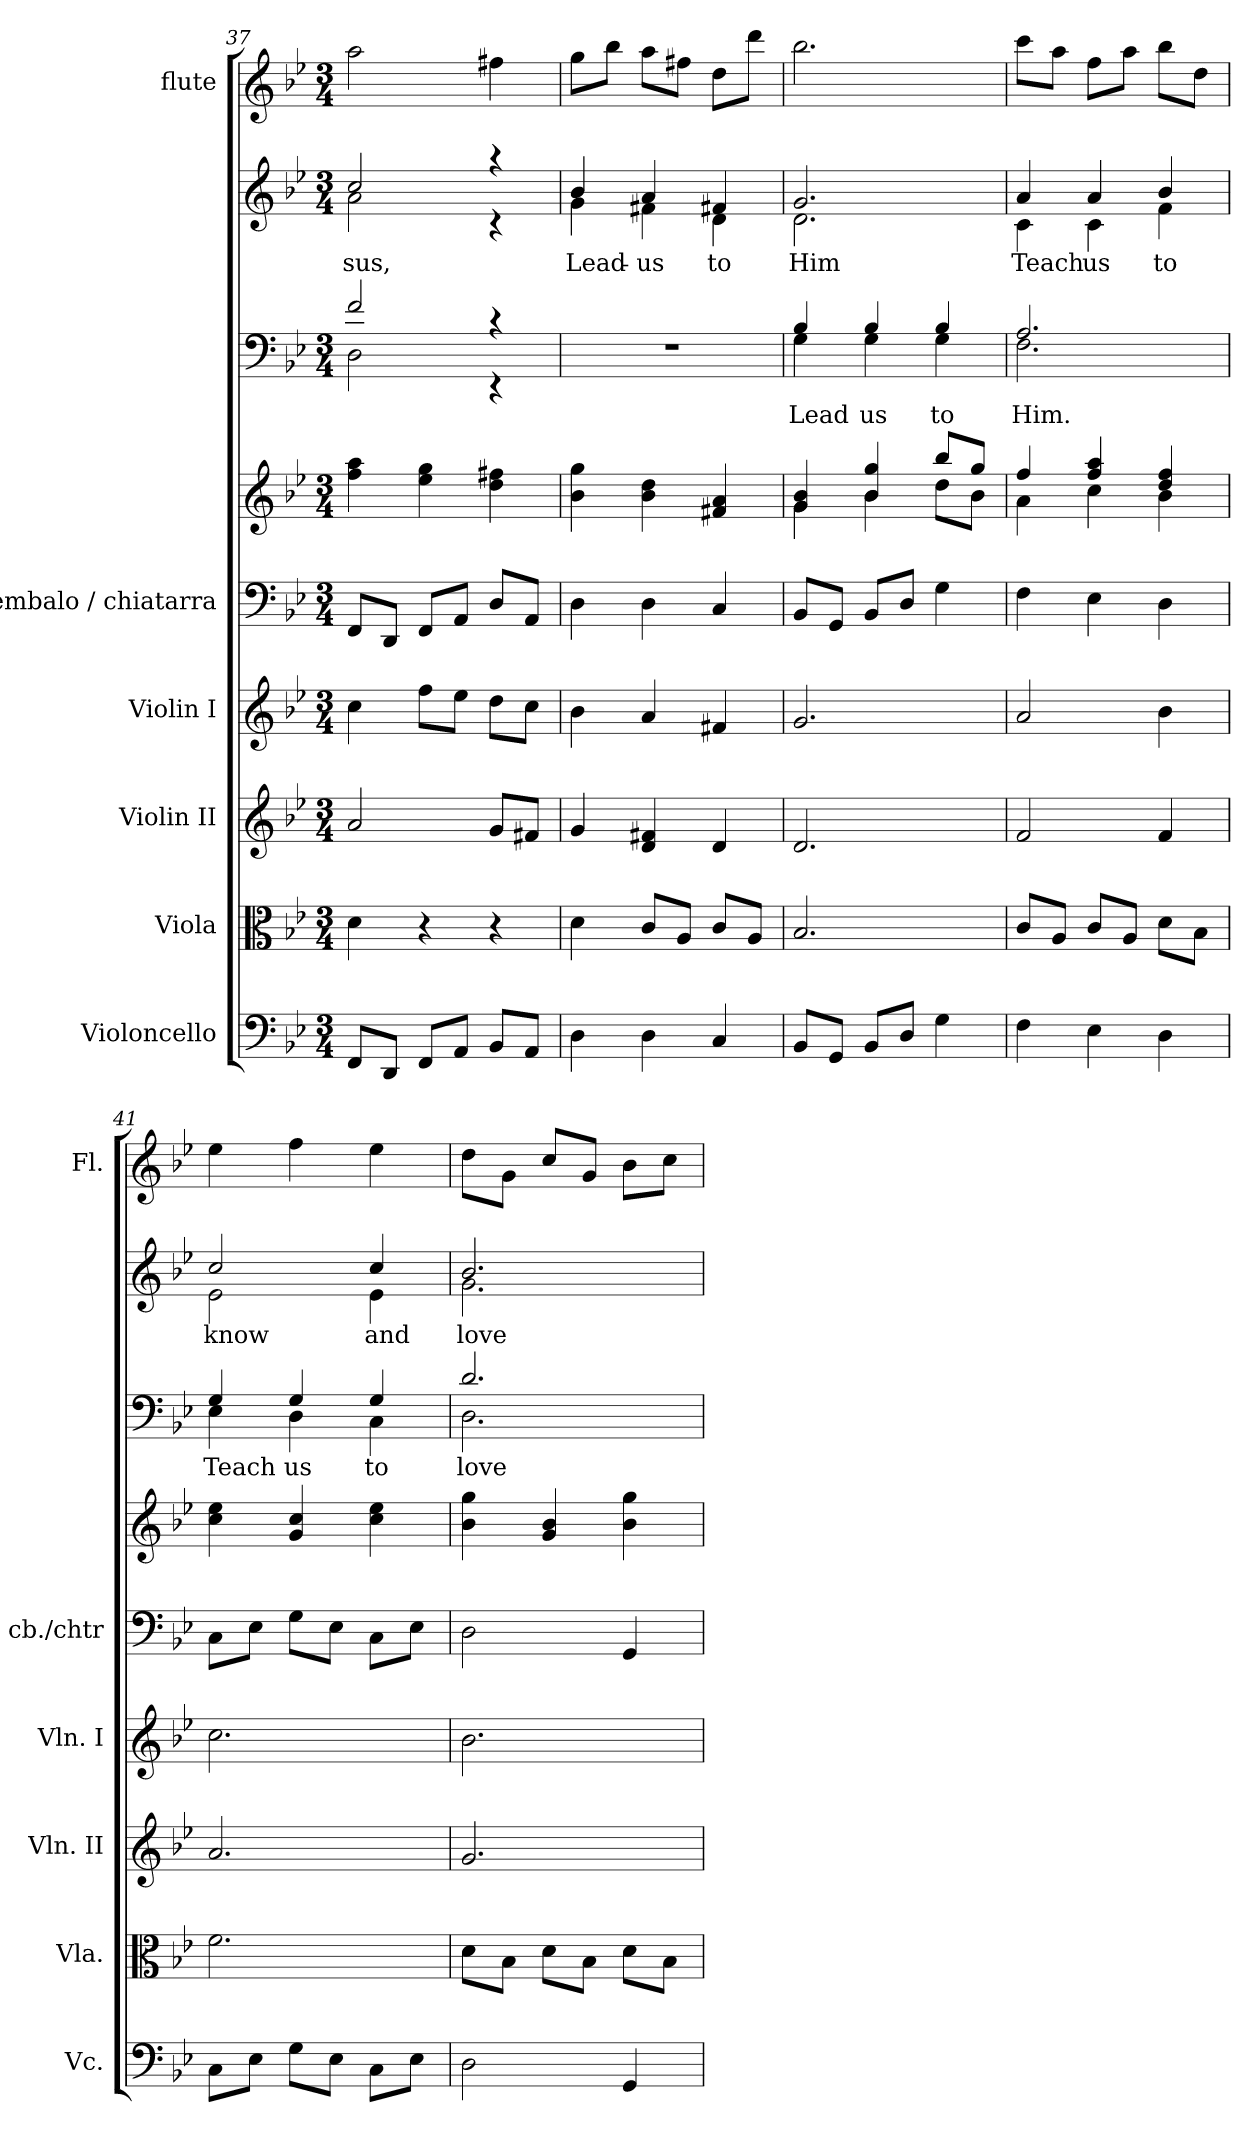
**kern	**kern	**kern	**kern	**kern	**kern	**kern	**text	**kern	**text	**kern
*part8	*part7	*part6	*part5	*part4	*part4	*part3	*part3	*part2	*part2	*part1
*staff9	*staff8	*staff7	*staff6	*staff5	*staff4	*staff3	*staff3	*staff2	*staff2	*staff1
*I"Violoncello	*I"Viola	*I"Violin II	*I"Violin I	*I"cembalo / chiatarra	*	*	*	*	*	*I"flute
*I'Vc.	*I'Vla.	*I'Vln. II	*I'Vln. I	*I'cb./chtr	*	*	*	*	*	*I'Fl.
!!LO:PB:g=z
*clefF4	*clefC3	*clefG2	*clefG2	*clefF4	*clefG2	*clefF4	*	*clefG2	*	*clefG2
*	*	*	*	*	*	*	*	*	*	*ITrd-7c-12
*k[b-e-]	*k[b-e-]	*k[b-e-]	*k[b-e-]	*k[b-e-]	*k[b-e-]	*k[b-e-]	*	*k[b-e-]	*	*k[b-e-]
*g:	*g:	*g:	*g:	*g:	*g:	*g:	*	*g:	*	*g:
*M3/4	*M3/4	*M3/4	*M3/4	*M3/4	*M3/4	*M3/4	*	*M3/4	*	*M3/4
=37	=37	=37	=37	=37	=37	=37	=37	=37	=37	=37
*	*	*	*	*	*	*^	*	*^	*	*
8FF/L	4d\	2a/	4cc\	8FF/L	4ff\ 4aa\	2f/	2D\	.	2cc/	2a\	-sus,	2aaa\
8DD/J	.	.	.	8DD/J	.	.	.	.	.	.	.	.
8FF/L	4r	.	8ff\L	8FF/L	4ee-\ 4gg\	.	.	.	.	.	.	.
8AA/J	.	.	8ee-\J	8AA/J	.	.	.	.	.	.	.	.
8BB-/L	4r	8g/L	8dd\L	8D/L	4dd\ 4ff#X\	4rc	4rEE	.	4raa	4rc	.	4fff#X\
8AA/J	.	8f#X/J	8cc\J	8AA/J	.	.	.	.	.	.	.	.
*	*	*	*	*	*	*v	*v	*	*	*	*	*
=38	=38	=38	=38	=38	=38	=38	=38	=38	=38	=38	=38
4D\	4d\	4g/	4b-\	4D\	4b-\ 4gg\	2.r	.	4b-/	4g\	Lead-	8ggg\L
.	.	.	.	.	.	.	.	.	.	.	8bbb-\J
4D\	8c/L	4d/ 4f#X/	4a/	4D\	4b-\ 4dd\	.	.	4a/	4f#X\	-us	8aaa\L
.	8A/J	.	.	.	.	.	.	.	.	.	8fff#X\J
4C/	8c/L	4d/	4f#X/	4C/	4f#X/ 4a/	.	.	4f#X/	4d\	to	8ddd\L
.	8A/J	.	.	.	.	.	.	.	.	.	8dddd\J
=39	=39	=39	=39	=39	=39	=39	=39	=39	=39	=39	=39
*	*	*	*	*	*^	*^	*	*	*	*	*
8BB-/L	2.B-/	2.d/	2.g/	8BB-/L	4g/ 4b-/	4g\	4B-/	4G\	Lead	2.g/	2.d\	Him	2.bbb-\
8GG/J	.	.	.	8GG/J	.	.	.	.	.	.	.	.	.
8BB-/L	.	.	.	8BB-/L	4b-/ 4gg/	4b-\	4B-/	4G\	us	.	.	.	.
8D/J	.	.	.	8D/J	.	.	.	.	.	.	.	.	.
4G\	.	.	.	4G\	8bb-/L	8dd\L	4B-/	4G\	to	.	.	.	.
.	.	.	.	.	8gg/J	8b-\J	.	.	.	.	.	.	.
=40	=40	=40	=40	=40	=40	=40	=40	=40	=40	=40	=40	=40	=40
4F\	8c/L	2f/	2a/	4F\	4ff/	4a\	2.A/	2.F\	Him.	4a/	4c\	Teach	8cccc\L
.	8A/J	.	.	.	.	.	.	.	.	.	.	.	8aaa\J
4E-\	8c/L	.	.	4E-\	4ff/ 4aa/	4cc\	.	.	.	4a/	4c\	us	8fff\L
.	8A/J	.	.	.	.	.	.	.	.	.	.	.	8aaa\J
4D\	8d\L	4f/	4b-\	4D\	4dd/ 4ff/	4b-\	.	.	.	4b-/	4f\	to	8bbb-\L
.	8B-\J	.	.	.	.	.	.	.	.	.	.	.	8ddd\J
*	*	*	*	*	*v	*v	*	*	*	*	*	*	*
=41	=41	=41	=41	=41	=41	=41	=41	=41	=41	=41	=41	=41
8C\L	2.f\	2.a/	2.cc\	8C\L	4cc\ 4ee-\	4G/	4E-\	Teach	2cc/	2e-\	know	4eee-\
8E-\J	.	.	.	8E-\J	.	.	.	.	.	.	.	.
8G\L	.	.	.	8G\L	4g/ 4cc/	4G/	4D\	us	.	.	.	4fff\
8E-\J	.	.	.	8E-\J	.	.	.	.	.	.	.	.
8C\L	.	.	.	8C\L	4cc\ 4ee-\	4G/	4C\	to	4cc/	4e-\	and	4eee-\
8E-\J	.	.	.	8E-\J	.	.	.	.	.	.	.	.
=42	=42	=42	=42	=42	=42	=42	=42	=42	=42	=42	=42	=42
2D\	8d\L	2.g/	2.b-\	2D\	4b-\ 4gg\	2.d/	2.D\	love	2.b-/	2.g\	love	8ddd\L
.	8B-\J	.	.	.	.	.	.	.	.	.	.	8gg\J
.	8d\L	.	.	.	4g/ 4b-/	.	.	.	.	.	.	8ccc/L
.	8B-\J	.	.	.	.	.	.	.	.	.	.	8gg/J
4GG/	8d\L	.	.	4GG/	4b-\ 4gg\	.	.	.	.	.	.	8bb-\L
.	8B-\J	.	.	.	.	.	.	.	.	.	.	8ccc\J
*	*	*	*	*	*	*v	*v	*	*	*	*	*
*	*	*	*	*	*	*	*	*v	*v	*	*
=	=	=	=	=	=	=	=	=	=	=
*-	*-	*-	*-	*-	*-	*-	*-	*-	*-	*-
